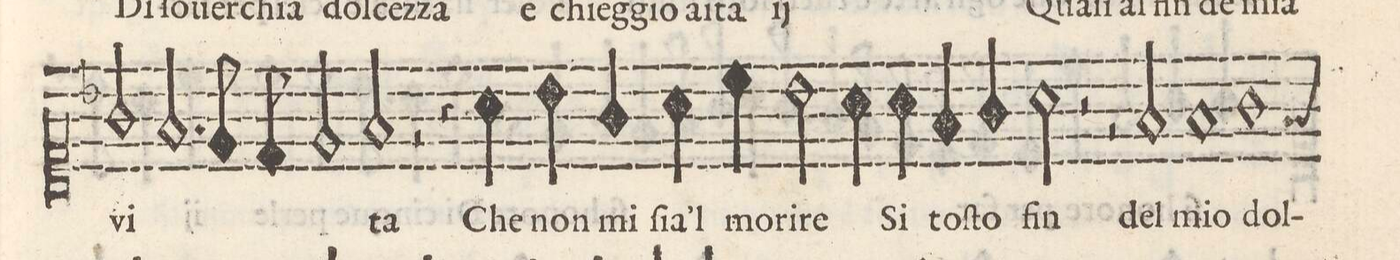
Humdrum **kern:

**kern	**text
*I"CANTO	*
*clefC1	*
*k[b-]	*
*met(C)	*
*M2/1	*
=18-	=18-
2g/	mia
2.f/	vi-
8e/	.
8d/	.
2e/	.
=19-	=19-
2f/	-ta
2r	.
4r	.
4a\	Che
4b-\	non
4g/	mi
=20-	=20-
4a\	ſia'l
4cc\	mo-
2b-\	-ri-
4a\	-re
4a\	Si
4f/	to-
4g/	-ſto
=21-	=21-
2a\	fin
2r	.
2r	.
2f/	del
=22-	=22-
1f	mio
1g	dol-
*custos:f	*
*-	*-
